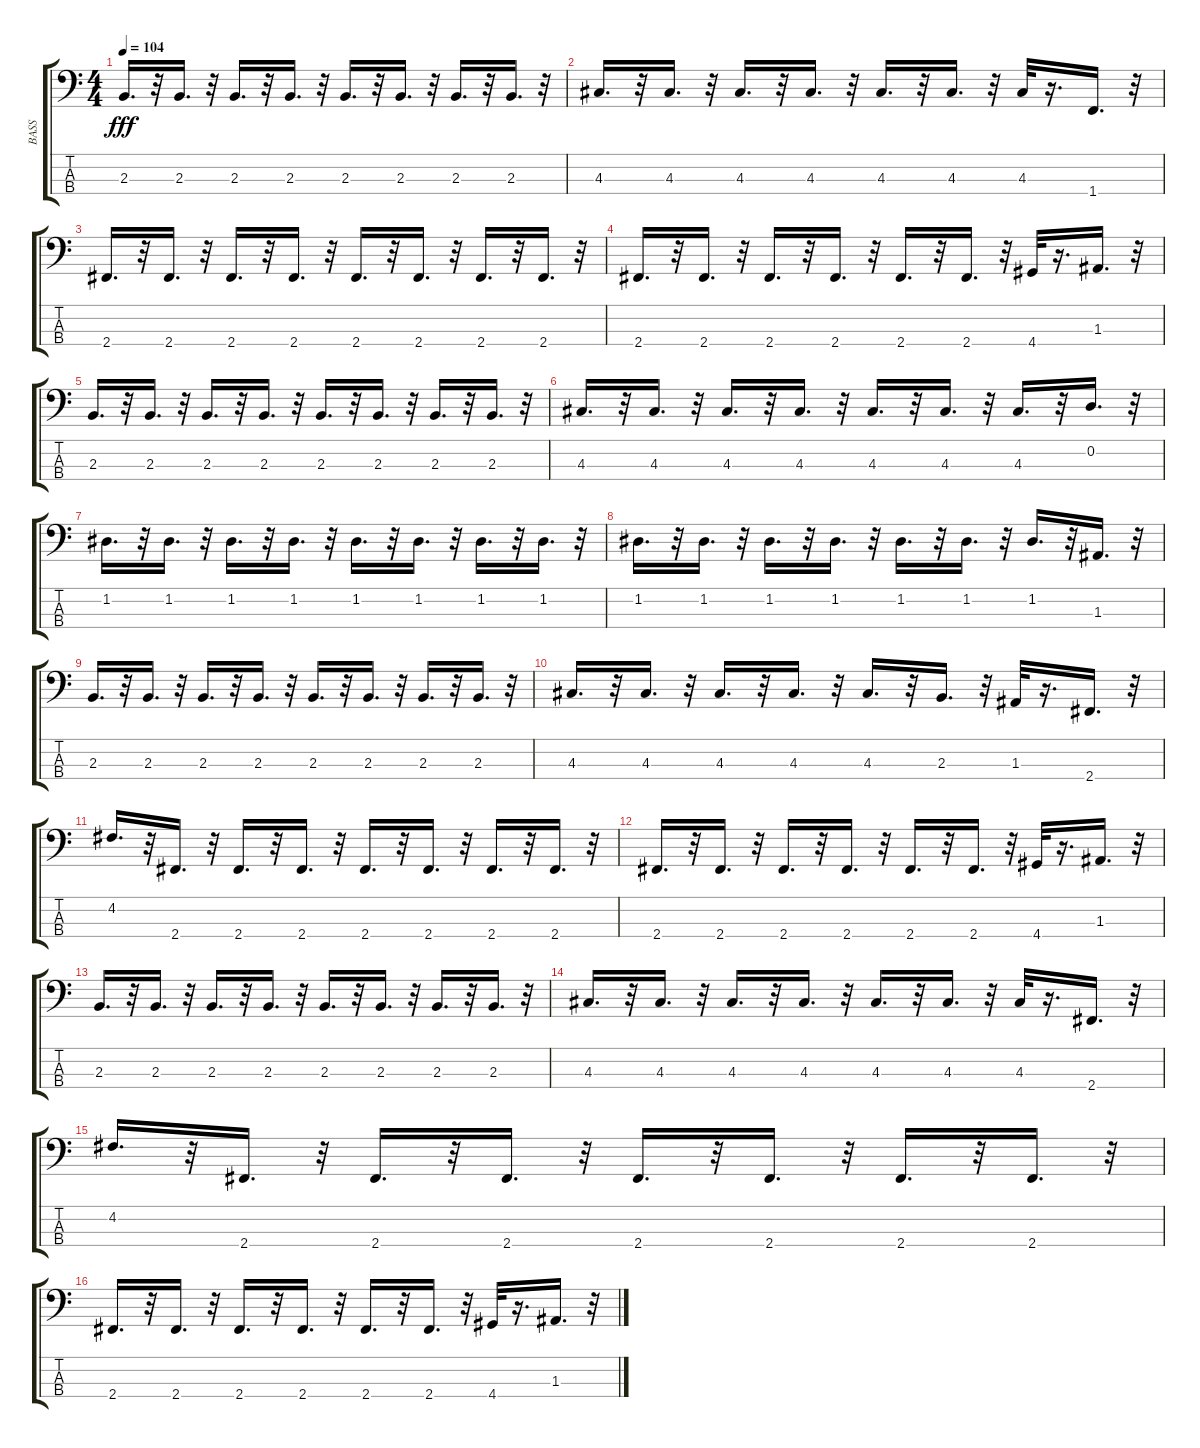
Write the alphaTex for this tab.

\track ("BASS" "BASS") {instrument electricbasspick}
\staff {score tabs}
\tuning (G2 D2 A1 E1) {hide}
\ts (4 4)
\tempo 104
\clef f4
\ks c
2.3.16{d dy fff} r.32 2.3.16{d} r.32 2.3.16{d} r.32 2.3.16{d} r.32 2.3.16{d} r.32 2.3.16{d} r.32 2.3.16{d} r.32 2.3.16{d} r.32 |
4.3.16{d} r.32 4.3.16{d} r.32 4.3.16{d} r.32 4.3.16{d} r.32 4.3.16{d} r.32 4.3.16{d} r.32 4.3.32 r.16{d} 1.4.16{d} r.32 |
2.4.16{d} r.32 2.4.16{d} r.32 2.4.16{d} r.32 2.4.16{d} r.32 2.4.16{d} r.32 2.4.16{d} r.32 2.4.16{d} r.32 2.4.16{d} r.32 |
2.4.16{d} r.32 2.4.16{d} r.32 2.4.16{d} r.32 2.4.16{d} r.32 2.4.16{d} r.32 2.4.16{d} r.32 4.4.32 r.16{d} 1.3.16{d} r.32 |
2.3.16{d} r.32 2.3.16{d} r.32 2.3.16{d} r.32 2.3.16{d} r.32 2.3.16{d} r.32 2.3.16{d} r.32 2.3.16{d} r.32 2.3.16{d} r.32 |
4.3.16{d} r.32 4.3.16{d} r.32 4.3.16{d} r.32 4.3.16{d} r.32 4.3.16{d} r.32 4.3.16{d} r.32 4.3.16{d} r.32 0.2.16{d} r.32 |
1.2.16{d} r.32 1.2.16{d} r.32 1.2.16{d} r.32 1.2.16{d} r.32 1.2.16{d} r.32 1.2.16{d} r.32 1.2.16{d} r.32 1.2.16{d} r.32 |
1.2.16{d} r.32 1.2.16{d} r.32 1.2.16{d} r.32 1.2.16{d} r.32 1.2.16{d} r.32 1.2.16{d} r.32 1.2.16{d} r.32 1.3.16{d} r.32 |
2.3.16{d} r.32 2.3.16{d} r.32 2.3.16{d} r.32 2.3.16{d} r.32 2.3.16{d} r.32 2.3.16{d} r.32 2.3.16{d} r.32 2.3.16{d} r.32 |
4.3.16{d} r.32 4.3.16{d} r.32 4.3.16{d} r.32 4.3.16{d} r.32 4.3.16{d} r.32 2.3.16{d} r.32 1.3.32 r.16{d} 2.4.16{d} r.32 |
4.2.16{d} r.32 2.4.16{d} r.32 2.4.16{d} r.32 2.4.16{d} r.32 2.4.16{d} r.32 2.4.16{d} r.32 2.4.16{d} r.32 2.4.16{d} r.32 |
2.4.16{d} r.32 2.4.16{d} r.32 2.4.16{d} r.32 2.4.16{d} r.32 2.4.16{d} r.32 2.4.16{d} r.32 4.4.32 r.16{d} 1.3.16{d} r.32 |
2.3.16{d} r.32 2.3.16{d} r.32 2.3.16{d} r.32 2.3.16{d} r.32 2.3.16{d} r.32 2.3.16{d} r.32 2.3.16{d} r.32 2.3.16{d} r.32 |
4.3.16{d} r.32 4.3.16{d} r.32 4.3.16{d} r.32 4.3.16{d} r.32 4.3.16{d} r.32 4.3.16{d} r.32 4.3.32 r.16{d} 2.4.16{d} r.32 |
4.2.16{d} r.32 2.4.16{d} r.32 2.4.16{d} r.32 2.4.16{d} r.32 2.4.16{d} r.32 2.4.16{d} r.32 2.4.16{d} r.32 2.4.16{d} r.32 |
2.4.16{d} r.32 2.4.16{d} r.32 2.4.16{d} r.32 2.4.16{d} r.32 2.4.16{d} r.32 2.4.16{d} r.32 4.4.32 r.16{d} 1.3.16{d} r.32
